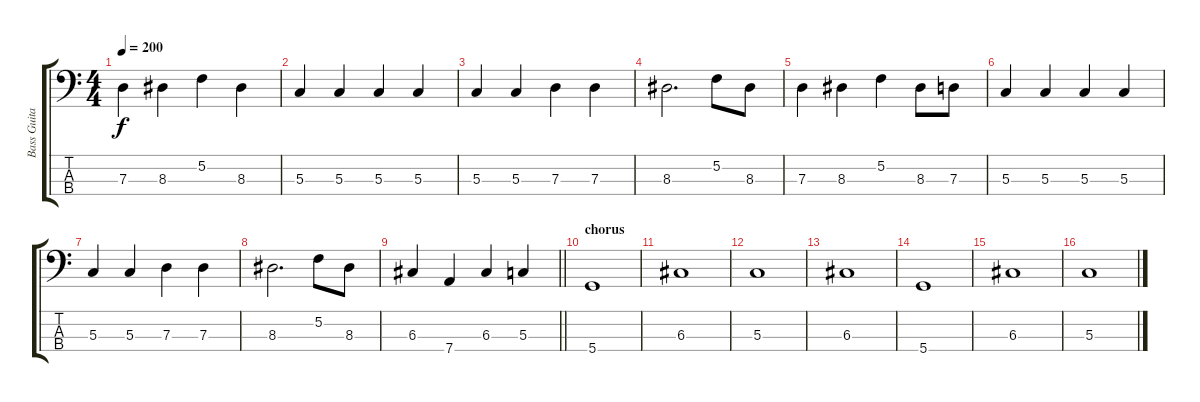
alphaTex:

\track ("Bass Guitar" "Bass Guita") {instrument electricbassfinger}
\staff {score tabs}
\tuning (F2 C2 G1 D1) {hide}
\ts (4 4)
\tempo 200
\clef f4
\ks c
7.3.4{dy f} 8.3.4 5.2.4 8.3.4 |
5.3.4 5.3.4 5.3.4 5.3.4 |
5.3.4 5.3.4 7.3.4 7.3.4 |
8.3.2{d} 5.2.8 8.3.8 |
7.3.4 8.3.4 5.2.4 8.3.8 7.3.8 |
5.3.4 5.3.4 5.3.4 5.3.4 |
5.3.4 5.3.4 7.3.4 7.3.4 |
8.3.2{d} 5.2.8 8.3.8 |
\barLineRight lightlight
6.3.4 7.4.4 6.3.4 5.3.4 |
\section ("" "chorus")
5.4.1 |
6.3.1 |
5.3.1 |
6.3.1 |
5.4.1 |
6.3.1 |
5.3.1
